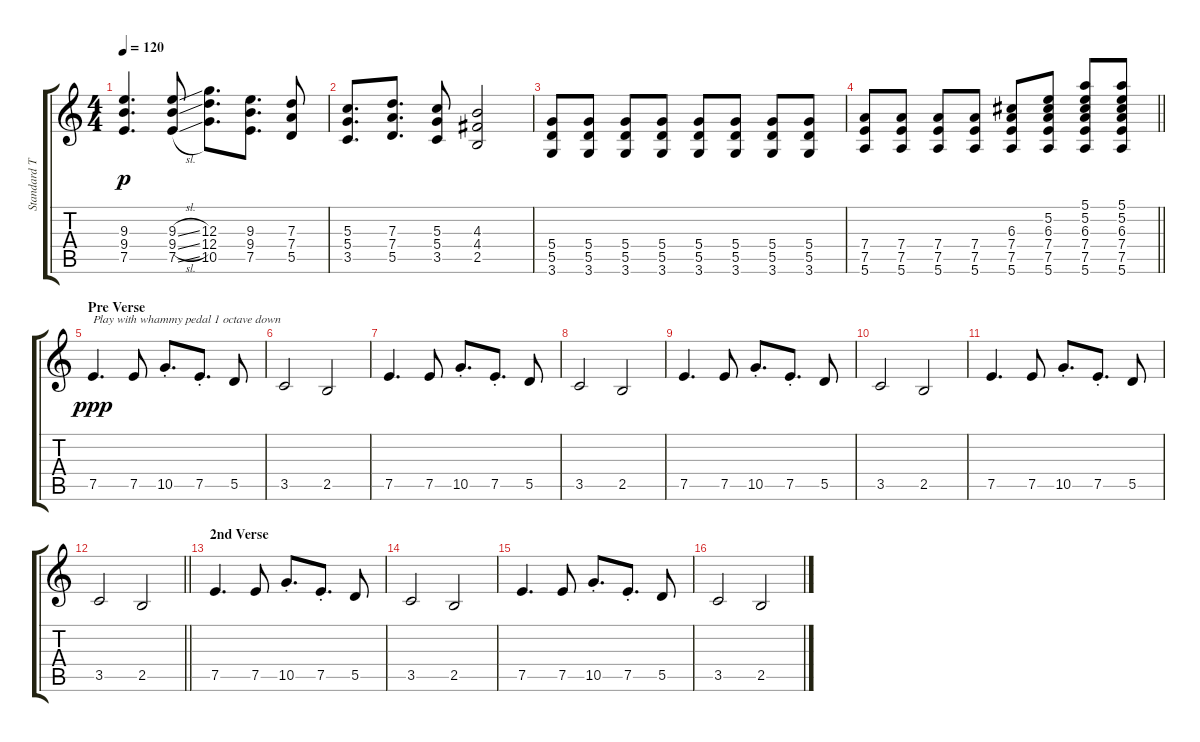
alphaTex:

\track ("Standard Tuning" "Standard T") {instrument overdrivenguitar}
\staff {score tabs}
\tuning (E4 B3 G3 D3 A2 E2) {hide}
\ts (4 4)
\tempo 120
\clef g2
\ks c
(9.3 9.4 7.5).4{d dy p} (9.3{sl} 9.4{sl} 7.5{sl}).8 (12.3 12.4 10.5).8{d} (9.3 9.4 7.5).8{d} (7.3 7.4 5.5).8 |
(5.3 5.4 3.5).8{d} (7.3 7.4 5.5).8{d} (5.3 5.4 3.5).8 (4.3 4.4 2.5).2 |
(5.4 5.5 3.6).8 (5.4 5.5 3.6).8 (5.4 5.5 3.6).8 (5.4 5.5 3.6).8 (5.4 5.5 3.6).8 (5.4 5.5 3.6).8 (5.4 5.5 3.6).8 (5.4 5.5 3.6).8 |
\barLineRight lightlight
(7.4 7.5 5.6).8 (7.4 7.5 5.6).8 (7.4 7.5 5.6).8 (7.4 7.5 5.6).8 (6.3 7.4 7.5 5.6).8 (5.2 6.3 7.4 7.5 5.6).8 (5.1 5.2 6.3 7.4 7.5 5.6).8 (5.1 5.2 6.3 7.4 7.5 5.6).8 |
\section ("" "Pre Verse")
7.5.4{d txt "Play with whammy pedal 1 octave down" dy ppp} 7.5.8 10.5{st}.8{d} 7.5{st}.8{d} 5.5.8 |
3.5.2 2.5.2 |
7.5.4{d} 7.5.8 10.5{st}.8{d} 7.5{st}.8{d} 5.5.8 |
3.5.2 2.5.2 |
7.5.4{d} 7.5.8 10.5{st}.8{d} 7.5{st}.8{d} 5.5.8 |
3.5.2 2.5.2 |
7.5.4{d} 7.5.8 10.5{st}.8{d} 7.5{st}.8{d} 5.5.8 |
\barLineRight lightlight
3.5.2 2.5.2 |
\section ("" "2nd Verse")
7.5.4{d} 7.5.8 10.5{st}.8{d} 7.5{st}.8{d} 5.5.8 |
3.5.2 2.5.2 |
7.5.4{d} 7.5.8 10.5{st}.8{d} 7.5{st}.8{d} 5.5.8 |
3.5.2 2.5.2
